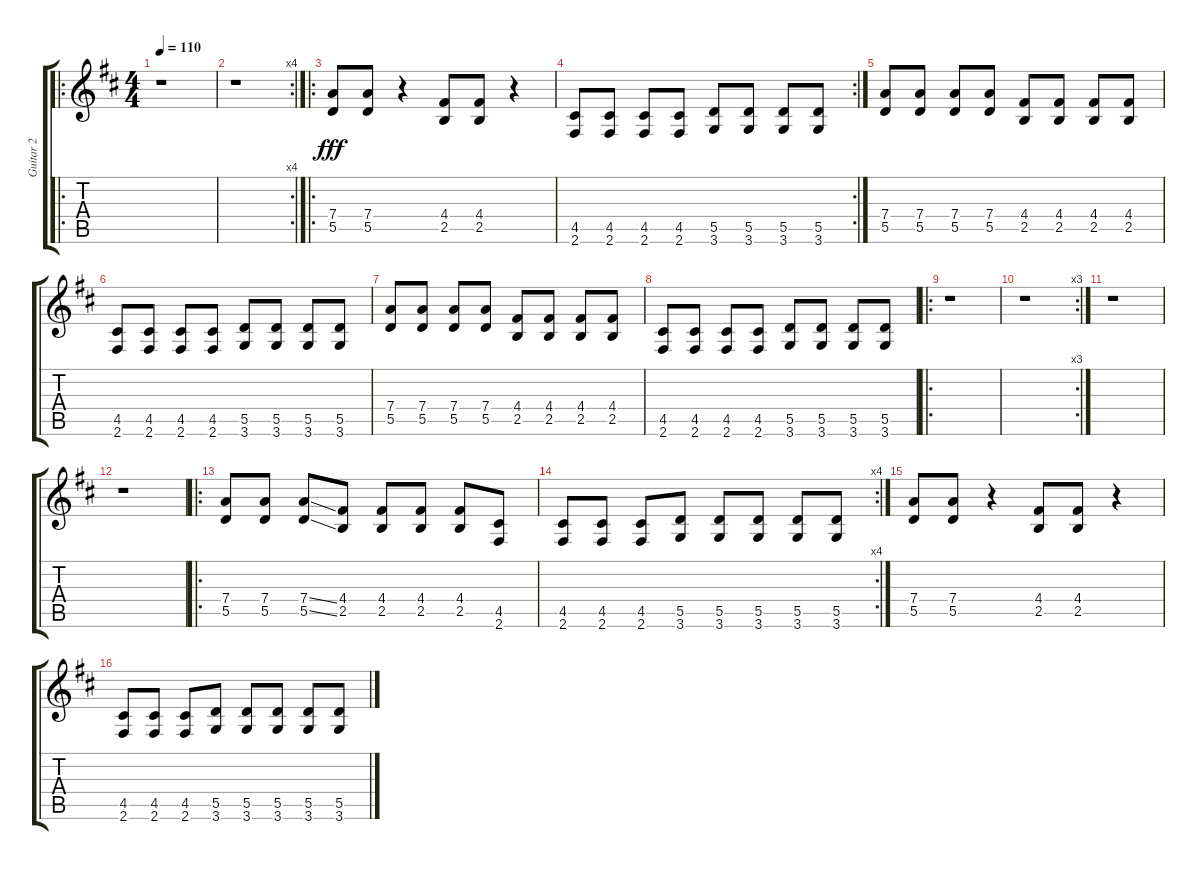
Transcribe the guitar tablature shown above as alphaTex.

\track ("Guitar 2" "Guitar 2") {instrument overdrivenguitar}
\staff {score tabs}
\tuning (E4 B3 G3 D3 A2 E2) {hide}
\ro
\ts (4 4)
\tempo 110
\clef g2
\ks d
r.1{dy f} |
\rc 4
r.1 |
\ro
(7.4 5.5).8{dy fff} (7.4 5.5).8 r.4 (4.4 2.5).8 (4.4 2.5).8 r.4 |
\rc 2
(4.5 2.6).8 (4.5 2.6).8 (4.5 2.6).8 (4.5 2.6).8 (5.5 3.6).8 (5.5 3.6).8 (5.5 3.6).8 (5.5 3.6).8 |
(7.4 5.5).8 (7.4 5.5).8 (7.4 5.5).8 (7.4 5.5).8 (4.4 2.5).8 (4.4 2.5).8 (4.4 2.5).8 (4.4 2.5).8 |
(4.5 2.6).8 (4.5 2.6).8 (4.5 2.6).8 (4.5 2.6).8 (5.5 3.6).8 (5.5 3.6).8 (5.5 3.6).8 (5.5 3.6).8 |
(7.4 5.5).8 (7.4 5.5).8 (7.4 5.5).8 (7.4 5.5).8 (4.4 2.5).8 (4.4 2.5).8 (4.4 2.5).8 (4.4 2.5).8 |
(4.5 2.6).8 (4.5 2.6).8 (4.5 2.6).8 (4.5 2.6).8 (5.5 3.6).8 (5.5 3.6).8 (5.5 3.6).8 (5.5 3.6).8 |
\ro
r.1 |
\rc 3
r.1 |
r.1 |
r.1 |
\ro
(7.4 5.5).8 (7.4 5.5).8 (7.4{ss} 5.5{ss}).8 (4.4 2.5).8 (4.4 2.5).8 (4.4 2.5).8 (4.4 2.5).8 (4.5 2.6).8 |
\rc 4
(4.5 2.6).8 (4.5 2.6).8 (4.5 2.6).8 (5.5 3.6).8 (5.5 3.6).8 (5.5 3.6).8 (5.5 3.6).8 (5.5 3.6).8 |
(7.4 5.5).8 (7.4 5.5).8 r.4 (4.4 2.5).8 (4.4 2.5).8 r.4 |
(4.5 2.6).8 (4.5 2.6).8 (4.5 2.6).8 (5.5 3.6).8 (5.5 3.6).8 (5.5 3.6).8 (5.5 3.6).8 (5.5 3.6).8
